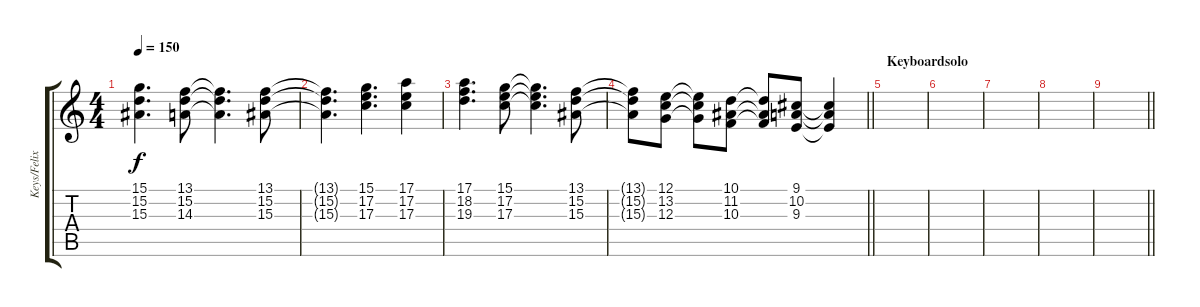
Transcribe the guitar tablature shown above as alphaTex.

\track ("Keys/Felix" "Keys/Felix") {instrument stringensemble1}
\staff {score tabs}
\tuning (E4 B3 G3 D3 A2 D2) {hide}
\ts (4 4)
\tempo 150
\clef g2
\ks c
(15.1 15.2 15.3).4{d dy f} (13.1 15.2 14.3).8 (13.1{t} 15.2{t} 14.3{t}).4{d} (13.1 15.2 15.3).8 |
(13.1{t} 15.2{t} 15.3{t}).4{d} (15.1 17.2 17.3).4{d} (17.1 17.2 17.3).4 |
(17.1 18.2 19.3).4{d} (15.1 17.2 17.3).8 (15.1{t} 17.2{t} 17.3{t}).4{d} (13.1 15.2 15.3).8 |
\barLineRight lightlight
(13.1{t} 15.2{t} 15.3{t}).8 (12.1 13.2 12.3).8 (12.1{t} 13.2{t} 12.3{t}).8 (10.1 11.2 10.3).8 (10.1{t} 11.2{t} 10.3{t}).8 (9.1 10.2 9.3).8 (9.1{t} 10.2{t} 9.3{t}).4 |
\section ("" "Keyboardsolo")
|
|
|
|
\barLineRight lightlight
